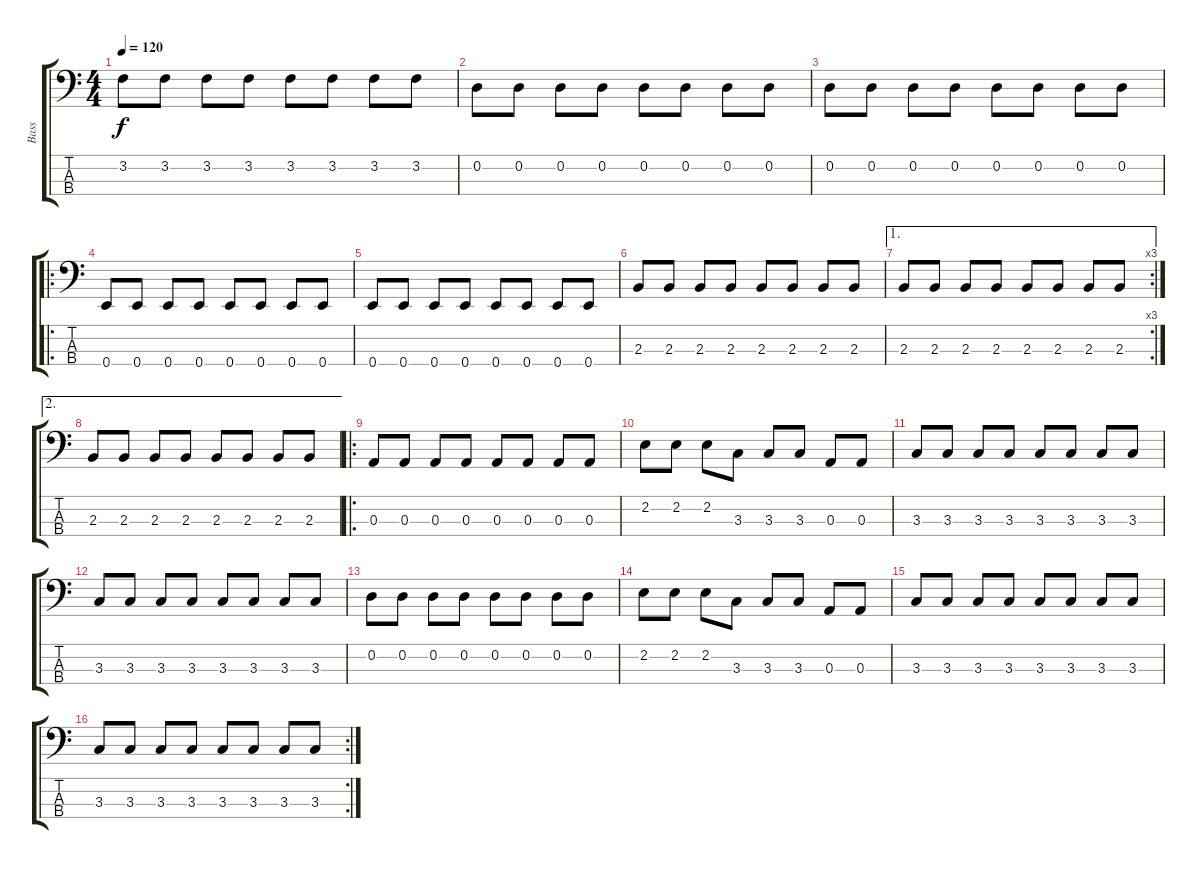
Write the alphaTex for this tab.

\track ("Bass" "Bass") {instrument electricbasspick}
\staff {score tabs}
\tuning (G2 D2 A1 E1) {hide}
\ts (4 4)
\tempo 120
\clef f4
\ks c
3.2.8{dy f} 3.2.8 3.2.8 3.2.8 3.2.8 3.2.8 3.2.8 3.2.8 |
0.2.8 0.2.8 0.2.8 0.2.8 0.2.8 0.2.8 0.2.8 0.2.8 |
0.2.8 0.2.8 0.2.8 0.2.8 0.2.8 0.2.8 0.2.8 0.2.8 |
\ro
0.4.8 0.4.8 0.4.8 0.4.8 0.4.8 0.4.8 0.4.8 0.4.8 |
0.4.8 0.4.8 0.4.8 0.4.8 0.4.8 0.4.8 0.4.8 0.4.8 |
2.3.8 2.3.8 2.3.8 2.3.8 2.3.8 2.3.8 2.3.8 2.3.8 |
\ae 1
\rc 3
2.3.8 2.3.8 2.3.8 2.3.8 2.3.8 2.3.8 2.3.8 2.3.8 |
\ae 2
2.3.8 2.3.8 2.3.8 2.3.8 2.3.8 2.3.8 2.3.8 2.3.8 |
\ro
0.3.8 0.3.8 0.3.8 0.3.8 0.3.8 0.3.8 0.3.8 0.3.8 |
2.2.8 2.2.8 2.2.8 3.3.8 3.3.8 3.3.8 0.3.8 0.3.8 |
3.3.8 3.3.8 3.3.8 3.3.8 3.3.8 3.3.8 3.3.8 3.3.8 |
3.3.8 3.3.8 3.3.8 3.3.8 3.3.8 3.3.8 3.3.8 3.3.8 |
0.2.8 0.2.8 0.2.8 0.2.8 0.2.8 0.2.8 0.2.8 0.2.8 |
2.2.8 2.2.8 2.2.8 3.3.8 3.3.8 3.3.8 0.3.8 0.3.8 |
3.3.8 3.3.8 3.3.8 3.3.8 3.3.8 3.3.8 3.3.8 3.3.8 |
\rc 2
3.3.8 3.3.8 3.3.8 3.3.8 3.3.8 3.3.8 3.3.8 3.3.8
